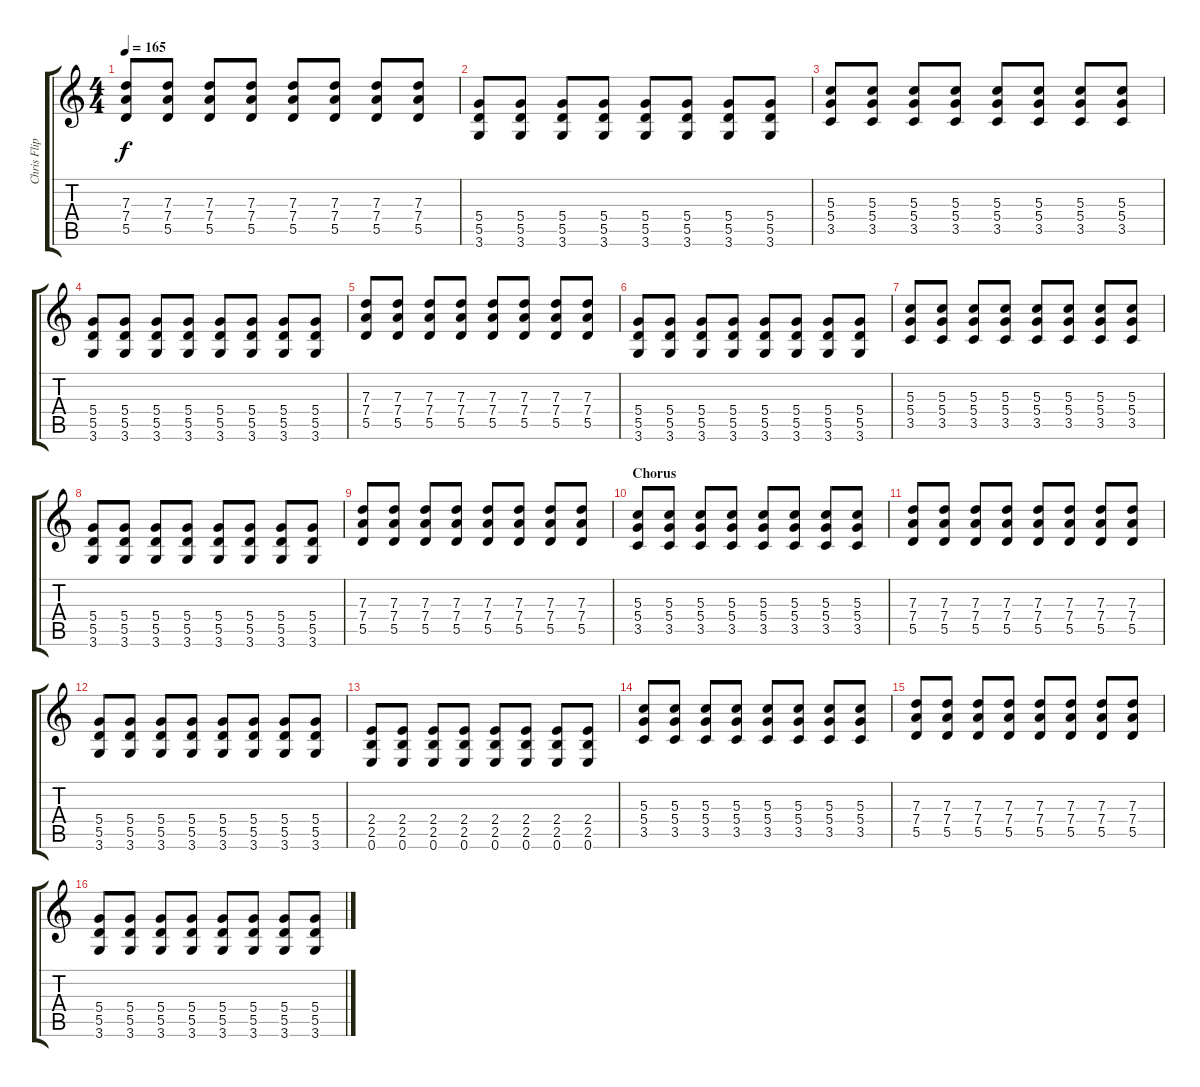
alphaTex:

\track ("Chris Flippin" "Chris Flip") {instrument overdrivenguitar}
\staff {score tabs}
\tuning (E4 B3 G3 D3 A2 E2) {hide}
\ts (4 4)
\tempo 165
\clef g2
\ks c
(7.3 7.4 5.5).8{dy f} (7.3 7.4 5.5).8 (7.3 7.4 5.5).8 (7.3 7.4 5.5).8 (7.3 7.4 5.5).8 (7.3 7.4 5.5).8 (7.3 7.4 5.5).8 (7.3 7.4 5.5).8 |
(5.4 5.5 3.6).8 (5.4 5.5 3.6).8 (5.4 5.5 3.6).8 (5.4 5.5 3.6).8 (5.4 5.5 3.6).8 (5.4 5.5 3.6).8 (5.4 5.5 3.6).8 (5.4 5.5 3.6).8 |
(5.3 5.4 3.5).8 (5.3 5.4 3.5).8 (5.3 5.4 3.5).8 (5.3 5.4 3.5).8 (5.3 5.4 3.5).8 (5.3 5.4 3.5).8 (5.3 5.4 3.5).8 (5.3 5.4 3.5).8 |
(5.4 5.5 3.6).8 (5.4 5.5 3.6).8 (5.4 5.5 3.6).8 (5.4 5.5 3.6).8 (5.4 5.5 3.6).8 (5.4 5.5 3.6).8 (5.4 5.5 3.6).8 (5.4 5.5 3.6).8 |
(7.3 7.4 5.5).8 (7.3 7.4 5.5).8 (7.3 7.4 5.5).8 (7.3 7.4 5.5).8 (7.3 7.4 5.5).8 (7.3 7.4 5.5).8 (7.3 7.4 5.5).8 (7.3 7.4 5.5).8 |
(5.4 5.5 3.6).8 (5.4 5.5 3.6).8 (5.4 5.5 3.6).8 (5.4 5.5 3.6).8 (5.4 5.5 3.6).8 (5.4 5.5 3.6).8 (5.4 5.5 3.6).8 (5.4 5.5 3.6).8 |
(5.3 5.4 3.5).8 (5.3 5.4 3.5).8 (5.3 5.4 3.5).8 (5.3 5.4 3.5).8 (5.3 5.4 3.5).8 (5.3 5.4 3.5).8 (5.3 5.4 3.5).8 (5.3 5.4 3.5).8 |
(5.4 5.5 3.6).8 (5.4 5.5 3.6).8 (5.4 5.5 3.6).8 (5.4 5.5 3.6).8 (5.4 5.5 3.6).8 (5.4 5.5 3.6).8 (5.4 5.5 3.6).8 (5.4 5.5 3.6).8 |
(7.3 7.4 5.5).8 (7.3 7.4 5.5).8 (7.3 7.4 5.5).8 (7.3 7.4 5.5).8 (7.3 7.4 5.5).8 (7.3 7.4 5.5).8 (7.3 7.4 5.5).8 (7.3 7.4 5.5).8 |
\section ("" "Chorus")
(5.3 5.4 3.5).8 (5.3 5.4 3.5).8 (5.3 5.4 3.5).8 (5.3 5.4 3.5).8 (5.3 5.4 3.5).8 (5.3 5.4 3.5).8 (5.3 5.4 3.5).8 (5.3 5.4 3.5).8 |
(7.3 7.4 5.5).8 (7.3 7.4 5.5).8 (7.3 7.4 5.5).8 (7.3 7.4 5.5).8 (7.3 7.4 5.5).8 (7.3 7.4 5.5).8 (7.3 7.4 5.5).8 (7.3 7.4 5.5).8 |
(5.4 5.5 3.6).8 (5.4 5.5 3.6).8 (5.4 5.5 3.6).8 (5.4 5.5 3.6).8 (5.4 5.5 3.6).8 (5.4 5.5 3.6).8 (5.4 5.5 3.6).8 (5.4 5.5 3.6).8 |
(2.4 2.5 0.6).8 (2.4 2.5 0.6).8 (2.4 2.5 0.6).8 (2.4 2.5 0.6).8 (2.4 2.5 0.6).8 (2.4 2.5 0.6).8 (2.4 2.5 0.6).8 (2.4 2.5 0.6).8 |
(5.3 5.4 3.5).8 (5.3 5.4 3.5).8 (5.3 5.4 3.5).8 (5.3 5.4 3.5).8 (5.3 5.4 3.5).8 (5.3 5.4 3.5).8 (5.3 5.4 3.5).8 (5.3 5.4 3.5).8 |
(7.3 7.4 5.5).8 (7.3 7.4 5.5).8 (7.3 7.4 5.5).8 (7.3 7.4 5.5).8 (7.3 7.4 5.5).8 (7.3 7.4 5.5).8 (7.3 7.4 5.5).8 (7.3 7.4 5.5).8 |
(5.4 5.5 3.6).8 (5.4 5.5 3.6).8 (5.4 5.5 3.6).8 (5.4 5.5 3.6).8 (5.4 5.5 3.6).8 (5.4 5.5 3.6).8 (5.4 5.5 3.6).8 (5.4 5.5 3.6).8
